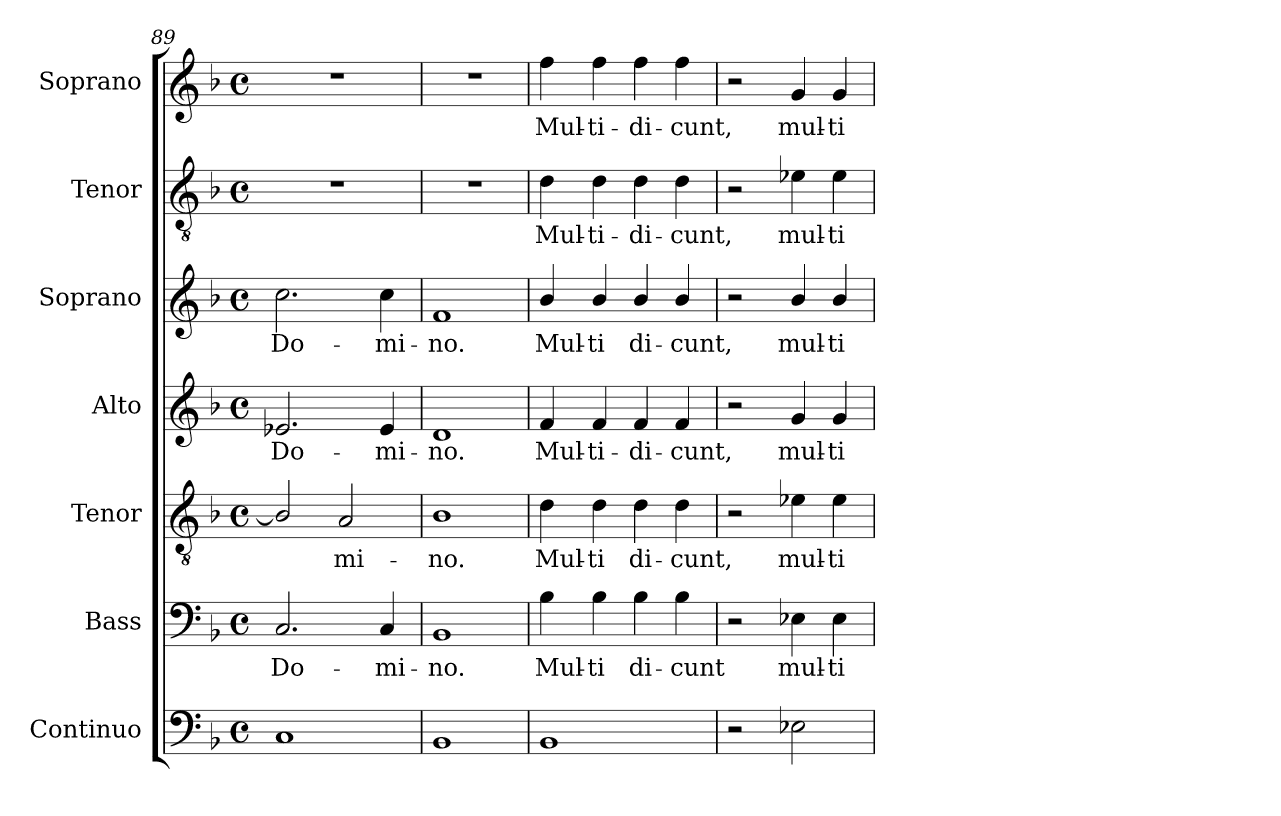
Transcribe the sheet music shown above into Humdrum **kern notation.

**kern	**kern	**text	**kern	**text	**kern	**text	**kern	**text	**kern	**text	**kern	**text
*part7	*part6	*part6	*part5	*part5	*part4	*part4	*part3	*part3	*part2	*part2	*part1	*part1
*staff7	*staff6	*staff6	*staff5	*staff5	*staff4	*staff4	*staff3	*staff3	*staff2	*staff2	*staff1	*staff1
*I"Continuo	*I"Bass	*	*I"Tenor	*	*I"Alto	*	*I"Soprano	*	*I"Tenor	*	*I"Soprano	*
*I'Cont.	*I'B.	*	*I'T.	*	*I'A.	*	*I'S.	*	*I'T.	*	*I'S.	*
*clefF4	*clefF4	*	*clefGv2	*	*clefG2	*	*clefG2	*	*clefGv2	*	*clefG2	*
*	*	*	*ITrd7c12	*	*	*	*	*	*ITrd7c12	*	*	*
*k[b-]	*k[b-]	*	*k[b-]	*	*k[b-]	*	*k[b-]	*	*k[b-]	*	*k[b-]	*
*F:	*F:	*	*F:	*	*F:	*	*F:	*	*F:	*	*F:	*
*M4/4	*M4/4	*	*M4/4	*	*M4/4	*	*M4/4	*	*M4/4	*	*M4/4	*
*met(c)	*met(c)	*	*met(c)	*	*met(c)	*	*met(c)	*	*met(c)	*	*met(c)	*
=89	=89	=89	=89	=89	=89	=89	=89	=89	=89	=89	=89	=89
!	!	!LO:LY:b:color=#000000	!	!	!	!	!	!	!	!	!	!
!	!	!	!	!	!	!LO:LY:b:color=#000000	!	!	!	!	!	!
!	!	!	!	!	!	!	!	!LO:LY:b:color=#000000	!	!	!	!
1Ci	2.Ci/	Do-	2BB-i/]	.	2.e-Xi/	Do-	2.cci\	Do-	1r	.	1r	.
!	!	!	!	!LO:LY:b:color=#000000	!	!	!	!	!	!	!	!
.	.	.	2AAi/	-mi-	.	.	.	.	.	.	.	.
!	!	!LO:LY:b:color=#000000	!	!	!	!	!	!	!	!	!	!
!	!	!	!	!	!	!LO:LY:b:color=#000000	!	!	!	!	!	!
!	!	!	!	!	!	!	!	!LO:LY:b:color=#000000	!	!	!	!
.	4Ci/	-mi-	.	.	4e-i/	-mi-	4cci\	-mi-	.	.	.	.
=90	=90	=90	=90	=90	=90	=90	=90	=90	=90	=90	=90	=90
!	!	!LO:LY:b:color=#000000	!	!	!	!	!	!	!	!	!	!
!	!	!	!	!LO:LY:b:color=#000000	!	!	!	!	!	!	!	!
!	!	!	!	!	!	!LO:LY:b:color=#000000	!	!	!	!	!	!
!	!	!	!	!	!	!	!	!LO:LY:b:color=#000000	!	!	!	!
1BB-i	1BB-i	-no.	1BB-i	-no.	1di	-no.	1fi	-no.	1r	.	1r	.
=91	=91	=91	=91	=91	=91	=91	=91	=91	=91	=91	=91	=91
!	!	!LO:LY:b:color=#000000	!	!	!	!	!	!	!	!	!	!
!	!	!	!	!LO:LY:b:color=#000000	!	!	!	!	!	!	!	!
!	!	!	!	!	!	!LO:LY:b:color=#000000	!	!	!	!	!	!
!	!	!	!	!	!	!	!	!LO:LY:b:color=#000000	!	!	!	!
!	!	!	!	!	!	!	!	!	!	!LO:LY:b:color=#000000	!	!
!	!	!	!	!	!	!	!	!	!	!	!	!LO:LY:b:color=#000000
1BB-i	4B-i\	Mul-	4Di\	Mul-	4fi/	Mul-	4b-i/	Mul-	4Di\	Mul-	4ffi\	Mul-
!	!	!LO:LY:b:color=#000000	!	!	!	!	!	!	!	!	!	!
!	!	!	!	!LO:LY:b:color=#000000	!	!	!	!	!	!	!	!
!	!	!	!	!	!	!LO:LY:b:color=#000000	!	!	!	!	!	!
!	!	!	!	!	!	!	!	!LO:LY:b:color=#000000	!	!	!	!
!	!	!	!	!	!	!	!	!	!	!LO:LY:b:color=#000000	!	!
!	!	!	!	!	!	!	!	!	!	!	!	!LO:LY:b:color=#000000
.	4B-i\	-ti	4Di\	-ti	4fi/	-ti-	4b-i/	-ti	4Di\	-ti-	4ffi\	-ti-
!	!	!LO:LY:b:color=#000000	!	!	!	!	!	!	!	!	!	!
!	!	!	!	!LO:LY:b:color=#000000	!	!	!	!	!	!	!	!
!	!	!	!	!	!	!LO:LY:b:color=#000000	!	!	!	!	!	!
!	!	!	!	!	!	!	!	!LO:LY:b:color=#000000	!	!	!	!
!	!	!	!	!	!	!	!	!	!	!LO:LY:b:color=#000000	!	!
!	!	!	!	!	!	!	!	!	!	!	!	!LO:LY:b:color=#000000
.	4B-i\	di-	4Di\	di-	4fi/	-di-	4b-i/	di-	4Di\	-di-	4ffi\	-di-
!	!	!LO:LY:b:color=#000000	!	!	!	!	!	!	!	!	!	!
!	!	!	!	!LO:LY:b:color=#000000	!	!	!	!	!	!	!	!
!	!	!	!	!	!	!LO:LY:b:color=#000000	!	!	!	!	!	!
!	!	!	!	!	!	!	!	!LO:LY:b:color=#000000	!	!	!	!
!	!	!	!	!	!	!	!	!	!	!LO:LY:b:color=#000000	!	!
!	!	!	!	!	!	!	!	!	!	!	!	!LO:LY:b:color=#000000
.	4B-i\	-cunt	4Di\	-cunt,	4fi/	-cunt,	4b-i/	-cunt,	4Di\	-cunt,	4ffi\	-cunt,
=92	=92	=92	=92	=92	=92	=92	=92	=92	=92	=92	=92	=92
2r	2r	.	2r	.	2r	.	2r	.	2r	.	2r	.
!	!	!LO:LY:b:color=#000000	!	!	!	!	!	!	!	!	!	!
!	!	!	!	!LO:LY:b:color=#000000	!	!	!	!	!	!	!	!
!	!	!	!	!	!	!LO:LY:b:color=#000000	!	!	!	!	!	!
!	!	!	!	!	!	!	!	!LO:LY:b:color=#000000	!	!	!	!
!	!	!	!	!	!	!	!	!	!	!LO:LY:b:color=#000000	!	!
!	!	!	!	!	!	!	!	!	!	!	!	!LO:LY:b:color=#000000
2E-Xi\	4E-Xi\	mul-	4E-Xi\	mul-	4gi/	mul-	4b-i/	mul-	4E-Xi\	mul-	4gi/	mul-
!	!	!LO:LY:b:color=#000000	!	!	!	!	!	!	!	!	!	!
!	!	!	!	!LO:LY:b:color=#000000	!	!	!	!	!	!	!	!
!	!	!	!	!	!	!LO:LY:b:color=#000000	!	!	!	!	!	!
!	!	!	!	!	!	!	!	!LO:LY:b:color=#000000	!	!	!	!
!	!	!	!	!	!	!	!	!	!	!LO:LY:b:color=#000000	!	!
!	!	!	!	!	!	!	!	!	!	!	!	!LO:LY:b:color=#000000
.	4E-i\	-ti	4E-i\	-ti	4gi/	-ti	4b-i/	-ti	4E-i\	-ti	4gi/	-ti
=	=	=	=	=	=	=	=	=	=	=	=	=
*-	*-	*-	*-	*-	*-	*-	*-	*-	*-	*-	*-	*-
